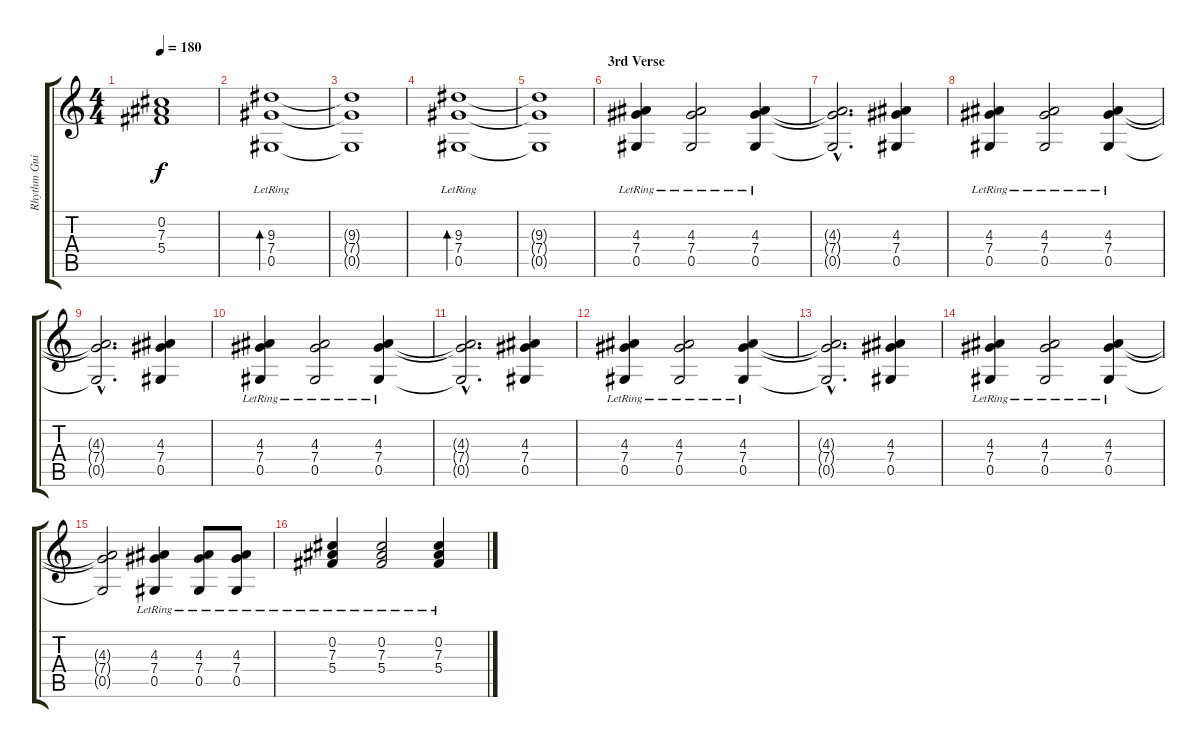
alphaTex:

\track ("Rhythm Guitar" "Rhythm Gui") {instrument distortionguitar}
\staff {score tabs}
\tuning (Eb4 Bb3 Gb3 Db3 Ab2 Eb2) {hide}
\ts (4 4)
\tempo 180
\clef g2
\ks c
(0.2{t} 7.3{t} 5.4{t}).1{dy f} |
(9.3{lr} 7.4{lr} 0.5{lr}).1{bd 480} |
(9.3{t} 7.4{t} 0.5{t}).1 |
(9.3{lr} 7.4{lr} 0.5{lr}).1{bd 480} |
(9.3{t} 7.4{t} 0.5{t}).1 |
\section ("" "3rd Verse")
(4.3{lr} 7.4{lr} 0.5{lr}).4 (4.3{lr} 7.4{lr} 0.5{lr}).2 (4.3{lr} 7.4{lr} 0.5{lr}).4 |
(4.3{hac t} 7.4{hac t} 0.5{hac t}).2{d} (4.3 7.4 0.5).4 |
(4.3{lr} 7.4{lr} 0.5{lr}).4 (4.3{lr} 7.4{lr} 0.5{lr}).2 (4.3{lr} 7.4{lr} 0.5{lr}).4 |
(4.3{hac t} 7.4{hac t} 0.5{hac t}).2{d} (4.3 7.4 0.5).4 |
(4.3{lr} 7.4{lr} 0.5{lr}).4 (4.3{lr} 7.4{lr} 0.5{lr}).2 (4.3{lr} 7.4{lr} 0.5{lr}).4 |
(4.3{hac t} 7.4{hac t} 0.5{hac t}).2{d} (4.3 7.4 0.5).4 |
(4.3{lr} 7.4{lr} 0.5{lr}).4 (4.3{lr} 7.4{lr} 0.5{lr}).2 (4.3{lr} 7.4{lr} 0.5{lr}).4 |
(4.3{hac t} 7.4{hac t} 0.5{hac t}).2{d} (4.3 7.4 0.5).4 |
(4.3{lr} 7.4{lr} 0.5{lr}).4 (4.3{lr} 7.4{lr} 0.5{lr}).2 (4.3{lr} 7.4{lr} 0.5{lr}).4 |
(4.3{t} 7.4{t} 0.5{t}).2 (4.3{lr} 7.4{lr} 0.5{lr}).4 (4.3{lr} 7.4{lr} 0.5{lr}).8 (4.3{lr} 7.4{lr} 0.5{lr}).8 |
(0.2{lr} 7.3{lr} 5.4{lr}).4 (0.2{lr} 7.3{lr} 5.4{lr}).2 (0.2{lr} 7.3{lr} 5.4{lr}).4
